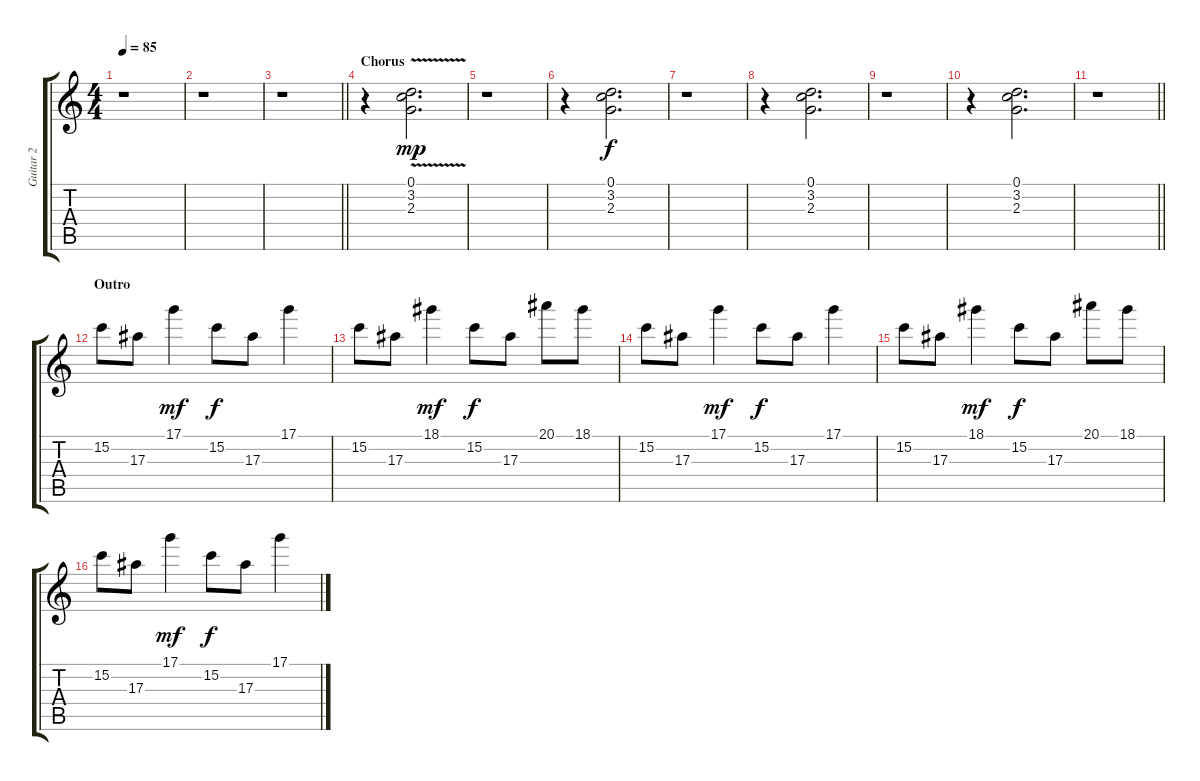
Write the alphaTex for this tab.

\track ("Guitar 2" "Guitar 2") {instrument distortionguitar}
\staff {score tabs}
\tuning (D4 A3 F3 C3 G2 C2) {hide}
\ts (4 4)
\tempo 85
\clef g2
\ks c
r.1{dy f} |
r.1 |
\barLineRight lightlight
r.1 |
\section ("" "Chorus")
r.4 (0.1{v} 3.2{v} 2.3{v}).2{d dy mp volume 10} |
r.1{volume 16} |
r.4 (0.1 3.2 2.3).2{d dy f volume 10} |
r.1{volume 16} |
r.4 (0.1 3.2 2.3).2{d volume 10} |
r.1{volume 16} |
r.4 (0.1 3.2 2.3).2{d volume 10} |
\barLineRight lightlight
r.1{volume 16} |
\section ("" "Outro")
15.2.8 17.3.8 17.1.4{dy mf} 15.2.8{dy f} 17.3.8 17.1.4 |
15.2.8 17.3.8 18.1.4{dy mf} 15.2.8{dy f} 17.3.8 20.1.8 18.1.8 |
15.2.8 17.3.8 17.1.4{dy mf} 15.2.8{dy f} 17.3.8 17.1.4 |
15.2.8 17.3.8 18.1.4{dy mf} 15.2.8{dy f} 17.3.8 20.1.8 18.1.8 |
15.2.8 17.3.8 17.1.4{dy mf} 15.2.8{dy f} 17.3.8 17.1.4
